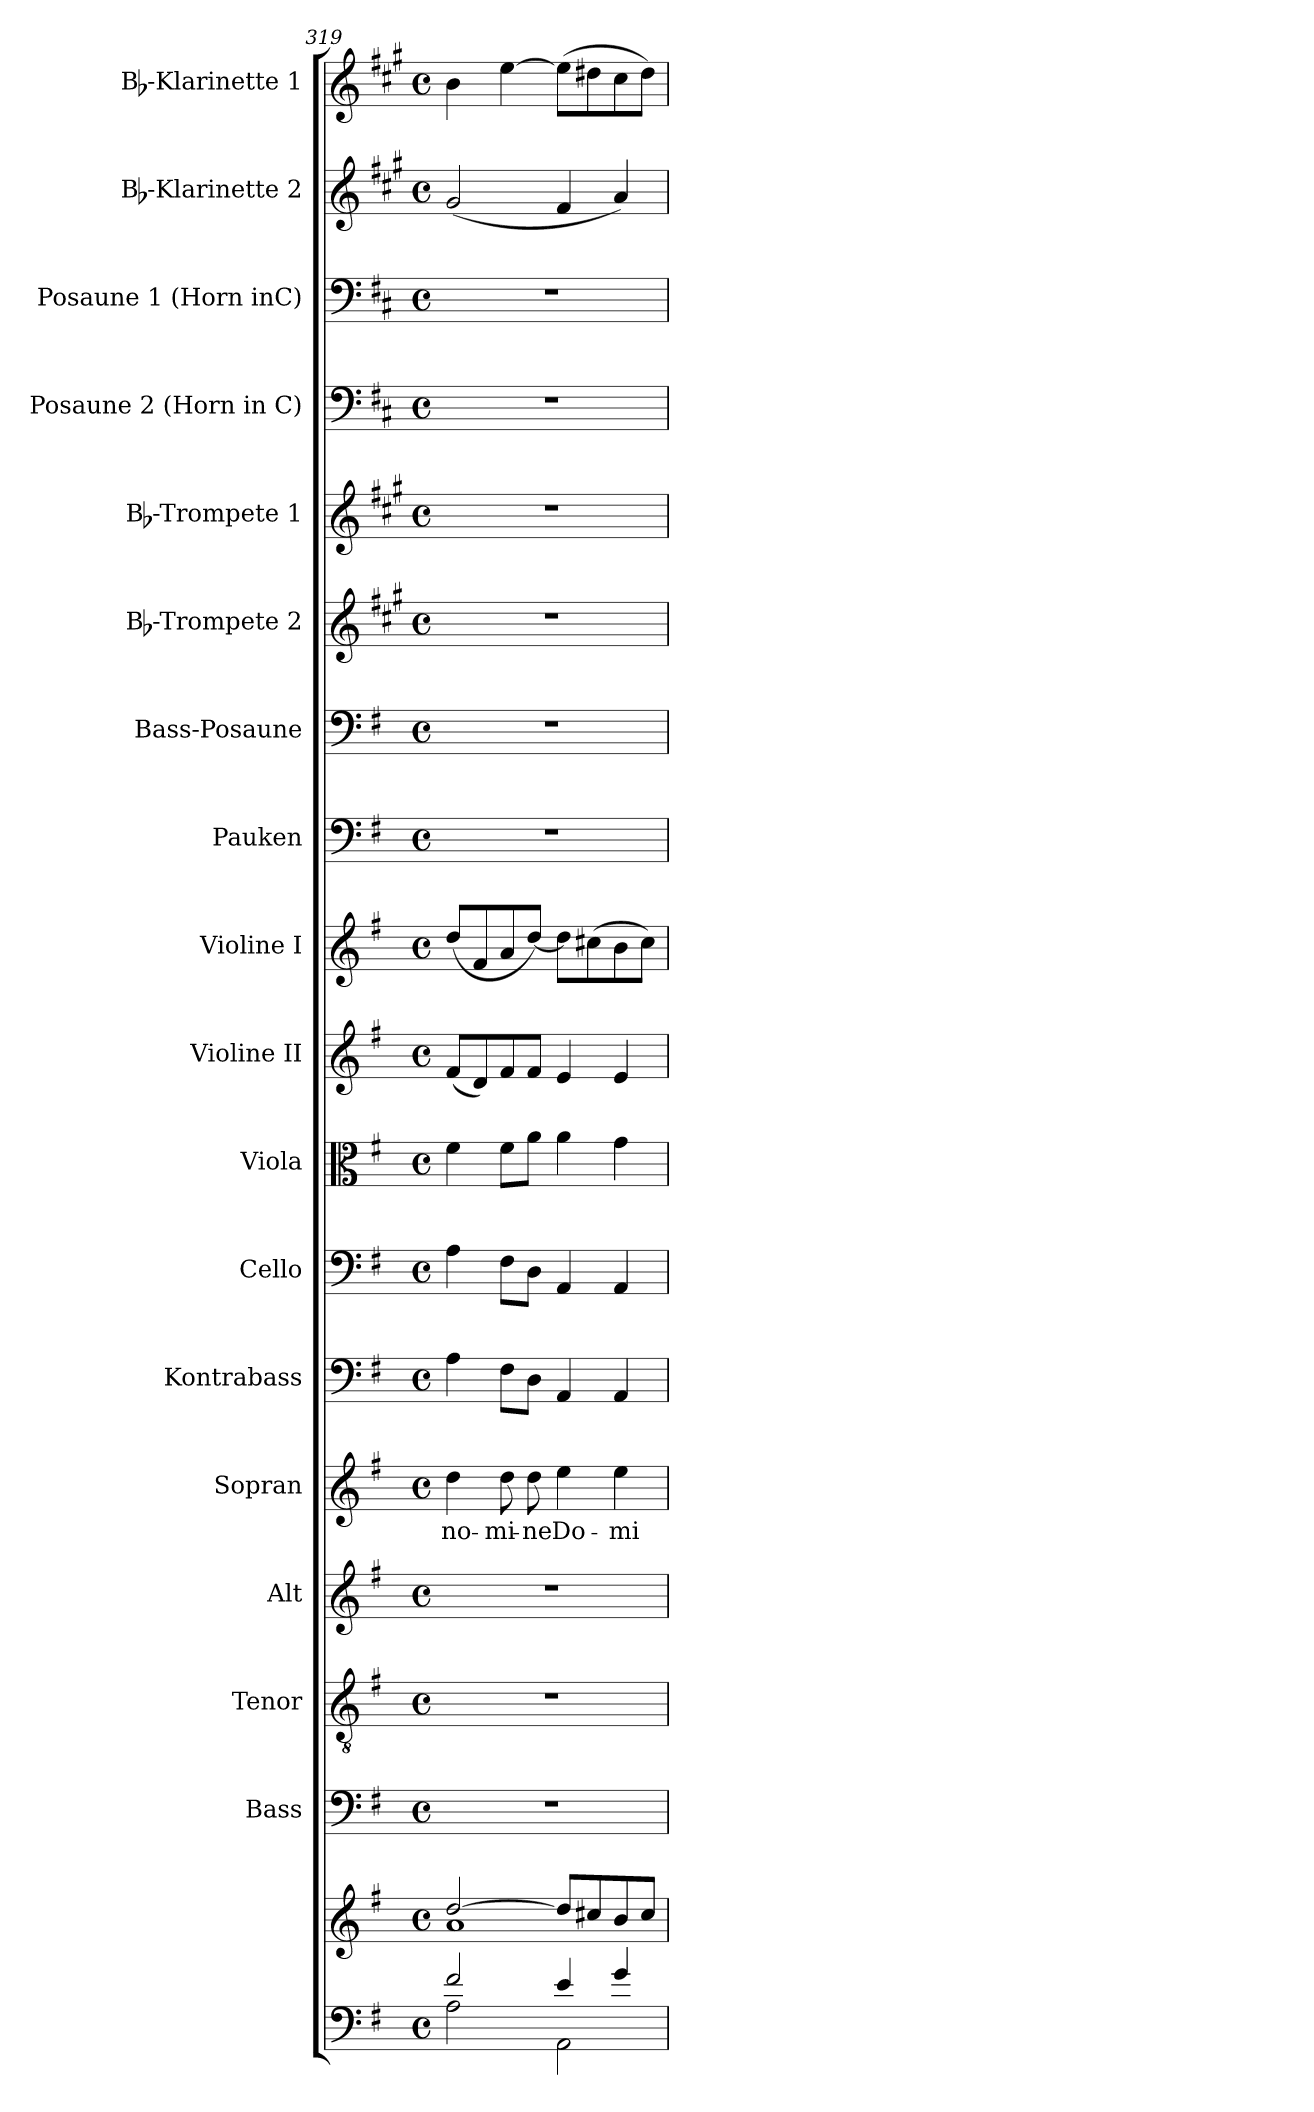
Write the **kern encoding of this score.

**kern	**kern	**kern	**kern	**kern	**kern	**text	**kern	**kern	**kern	**kern	**kern	**kern	**kern	**kern	**kern	**kern	**kern	**kern	**kern
*part18	*part18	*part17	*part16	*part15	*part14	*part14	*part13	*part12	*part11	*part10	*part9	*part8	*part7	*part6	*part5	*part4	*part3	*part2	*part1
*staff19	*staff18	*staff17	*staff16	*staff15	*staff14	*staff14	*staff13	*staff12	*staff11	*staff10	*staff9	*staff8	*staff7	*staff6	*staff5	*staff4	*staff3	*staff2	*staff1
*	*	*I"Bass	*I"Tenor	*I"Alt	*I"Sopran	*	*I"Kontrabass	*I"Cello	*I"Viola	*I"Violine II	*I"Violine I	*I"Pauken	*I"Bass-Posaune	*I"Bb-Trompete 2	*I"Bb-Trompete 1	*I"Posaune 2 (Horn in C)	*I"Posaune 1 (Horn inC)	*I"Bb-Klarinette 2	*I"Bb-Klarinette 1
*	*	*I'B.	*I'T.	*I'A.	*I'S.	*	*I'Kb.	*	*I'Vla.	*I'Vl. II	*I'Vl. I	*I'Pk.	*I'B-Pos.	*I'Bb Trp. 2	*I'Bb Trp. 1	*I'Pos. 2	*I'Pos. 1	*I'Bb Kl. 2	*I'Bb Kl. 1
*clefF4	*clefG2	*clefF4	*clefGv2	*clefG2	*clefG2	*	*clefF4	*clefF4	*clefC3	*clefG2	*clefG2	*clefF4	*clefF4	*clefG2	*clefG2	*clefF4	*clefF4	*clefG2	*clefG2
*	*	*	*	*	*	*	*ITrd7c12	*	*	*	*	*	*	*ITrd1c2	*ITrd1c2	*ITrd4c7	*ITrd4c7	*ITrd1c2	*ITrd1c2
*k[f#]	*k[f#]	*k[f#]	*k[f#]	*k[f#]	*k[f#]	*	*k[f#]	*k[f#]	*k[f#]	*k[f#]	*k[f#]	*k[f#]	*k[f#]	*k[f#]	*k[f#]	*k[f#]	*k[f#]	*k[f#]	*k[f#]
*G:	*G:	*G:	*G:	*G:	*G:	*	*G:	*G:	*G:	*G:	*G:	*G:	*G:	*G:	*G:	*G:	*G:	*G:	*G:
*M4/4	*M4/4	*M4/4	*M4/4	*M4/4	*M4/4	*	*M4/4	*M4/4	*M4/4	*M4/4	*M4/4	*M4/4	*M4/4	*M4/4	*M4/4	*M4/4	*M4/4	*M4/4	*M4/4
*met(c)	*met(c)	*met(c)	*met(c)	*met(c)	*met(c)	*	*met(c)	*met(c)	*met(c)	*met(c)	*met(c)	*met(c)	*met(c)	*met(c)	*met(c)	*met(c)	*met(c)	*met(c)	*met(c)
=319	=319	=319	=319	=319	=319	=319	=319	=319	=319	=319	=319	=319	=319	=319	=319	=319	=319	=319	=319
*^	*^	*	*	*	*	*	*	*	*	*	*	*	*	*	*	*	*	*	*
!	!	!	!	!	!	!	!	!LO:LY:b	!	!	!	!	!	!	!	!	!	!	!	!	!
2f#/	2A\	[>2dd/	1a	1r	1r	1r	4dd\	no-	4AA\	4A\	4f#\	(<8f#/L	(<8dd/L	1r	1r	1r	1r	1r	1r	(<2f#/	4a\
.	.	.	.	.	.	.	.	.	.	.	.	8d/)	8f#/	.	.	.	.	.	.	.	.
!	!	!	!	!	!	!	!	!LO:LY:b	!	!	!	!	!	!	!	!	!	!	!	!	!
.	.	.	.	.	.	.	8dd\	-mi-	8FF#\L	8F#\L	8f#\L	8f#/	8a/	.	.	.	.	.	.	.	[4dd\
!	!	!	!	!	!	!	!	!LO:LY:b	!	!	!	!	!	!	!	!	!	!	!	!	!
.	.	.	.	.	.	.	8dd\	-ne	8DD\J	8D\J	8a\J	8f#/J	[8dd/J)	.	.	.	.	.	.	.	.
!	!	!	!	!	!	!	!	!LO:LY:b	!	!	!	!	!	!	!	!	!	!	!	!	!
4e/	2AA\	8dd/L]	.	.	.	.	4ee\	Do-	4AAA/	4AA/	4a\	4e/	8dd\L]	.	.	.	.	.	.	4e/	(>8dd\L]
.	.	8cc#X/	.	.	.	.	.	.	.	.	.	.	(>8cc#X\	.	.	.	.	.	.	.	8cc#X\
!	!	!	!	!	!	!	!	!LO:LY:b	!	!	!	!	!	!	!	!	!	!	!	!	!
4g/	.	8b/	.	.	.	.	4ee\	-mi-	4AAA/	4AA/	4g\	4e/	8b\	.	.	.	.	.	.	4g/)	8b\
.	.	8cc#/J	.	.	.	.	.	.	.	.	.	.	8cc#\J)	.	.	.	.	.	.	.	8cc#\J)
*v	*v	*	*	*	*	*	*	*	*	*	*	*	*	*	*	*	*	*	*	*	*
*	*v	*v	*	*	*	*	*	*	*	*	*	*	*	*	*	*	*	*	*	*
=	=	=	=	=	=	=	=	=	=	=	=	=	=	=	=	=	=	=	=
*-	*-	*-	*-	*-	*-	*-	*-	*-	*-	*-	*-	*-	*-	*-	*-	*-	*-	*-	*-
